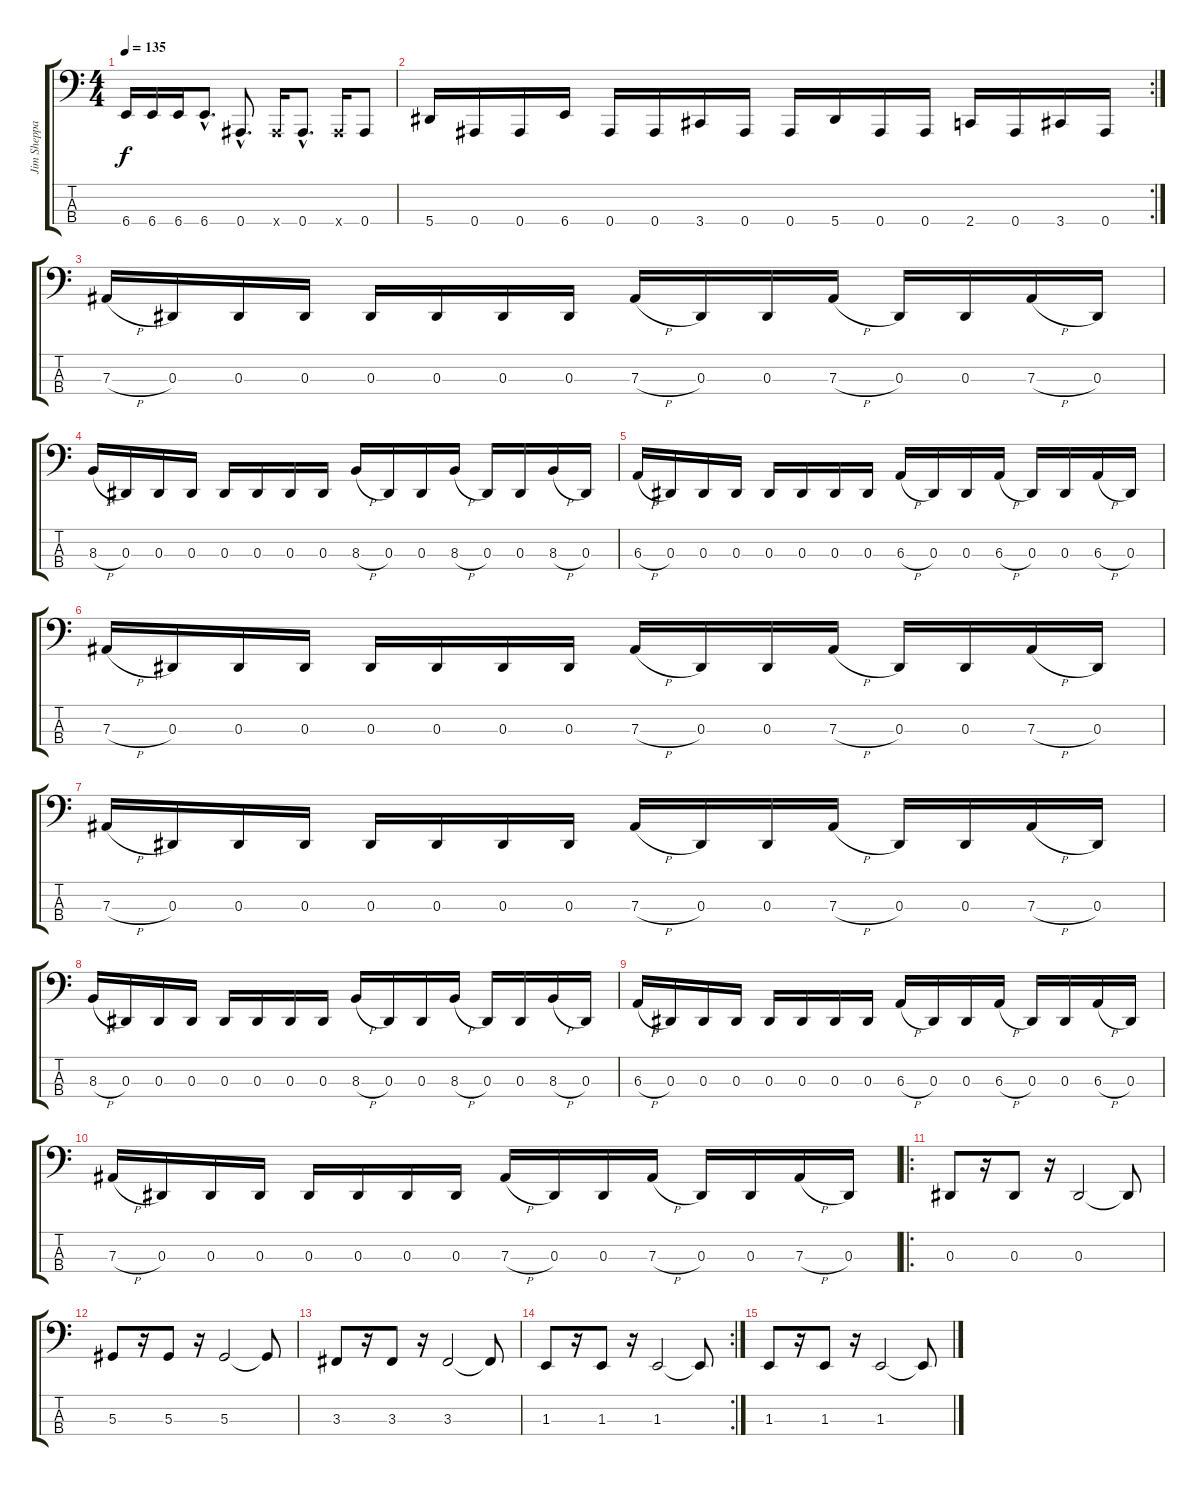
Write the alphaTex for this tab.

\track ("Jim Sheppard" "Jim Sheppa") {instrument electricbasspick}
\staff {score tabs}
\tuning (Db2 Ab1 Eb1 Bb0) {hide}
\ts (4 4)
\tempo 135
\clef f4
\ks c
6.4.16{dy f} 6.4.16 6.4.16 6.4{hac}.8{d} 0.4{hac}.8{d} 0.4{x}.16 0.4{hac}.8{d} 0.4{x}.16 0.4.8 |
\rc 2
5.4.16 0.4.16 0.4.16 6.4.16 0.4.16 0.4.16 3.4.16 0.4.16 0.4.16 5.4.16 0.4.16 0.4.16 2.4.16 0.4.16 3.4.16 0.4.16 |
7.3{h}.16 0.3.16 0.3.16 0.3.16 0.3.16 0.3.16 0.3.16 0.3.16 7.3{h}.16 0.3.16 0.3.16 7.3{h}.16 0.3.16 0.3.16 7.3{h}.16 0.3.16 |
8.3{h}.16 0.3.16 0.3.16 0.3.16 0.3.16 0.3.16 0.3.16 0.3.16 8.3{h}.16 0.3.16 0.3.16 8.3{h}.16 0.3.16 0.3.16 8.3{h}.16 0.3.16 |
6.3{h}.16 0.3.16 0.3.16 0.3.16 0.3.16 0.3.16 0.3.16 0.3.16 6.3{h}.16 0.3.16 0.3.16 6.3{h}.16 0.3.16 0.3.16 6.3{h}.16 0.3.16 |
7.3{h}.16 0.3.16 0.3.16 0.3.16 0.3.16 0.3.16 0.3.16 0.3.16 7.3{h}.16 0.3.16 0.3.16 7.3{h}.16 0.3.16 0.3.16 7.3{h}.16 0.3.16 |
7.3{h}.16 0.3.16 0.3.16 0.3.16 0.3.16 0.3.16 0.3.16 0.3.16 7.3{h}.16 0.3.16 0.3.16 7.3{h}.16 0.3.16 0.3.16 7.3{h}.16 0.3.16 |
8.3{h}.16 0.3.16 0.3.16 0.3.16 0.3.16 0.3.16 0.3.16 0.3.16 8.3{h}.16 0.3.16 0.3.16 8.3{h}.16 0.3.16 0.3.16 8.3{h}.16 0.3.16 |
6.3{h}.16 0.3.16 0.3.16 0.3.16 0.3.16 0.3.16 0.3.16 0.3.16 6.3{h}.16 0.3.16 0.3.16 6.3{h}.16 0.3.16 0.3.16 6.3{h}.16 0.3.16 |
7.3{h}.16 0.3.16 0.3.16 0.3.16 0.3.16 0.3.16 0.3.16 0.3.16 7.3{h}.16 0.3.16 0.3.16 7.3{h}.16 0.3.16 0.3.16 7.3{h}.16 0.3.16 |
\ro
0.3.8 r.16 0.3.8 r.16 0.3.2 0.3{t}.8 |
5.3.8 r.16 5.3.8 r.16 5.3.2 5.3{t}.8 |
3.3.8 r.16 3.3.8 r.16 3.3.2 3.3{t}.8 |
\rc 2
1.3.8 r.16 1.3.8 r.16 1.3.2 1.3{t}.8 |
1.3.8 r.16 1.3.8 r.16 1.3.2 1.3{t}.8
